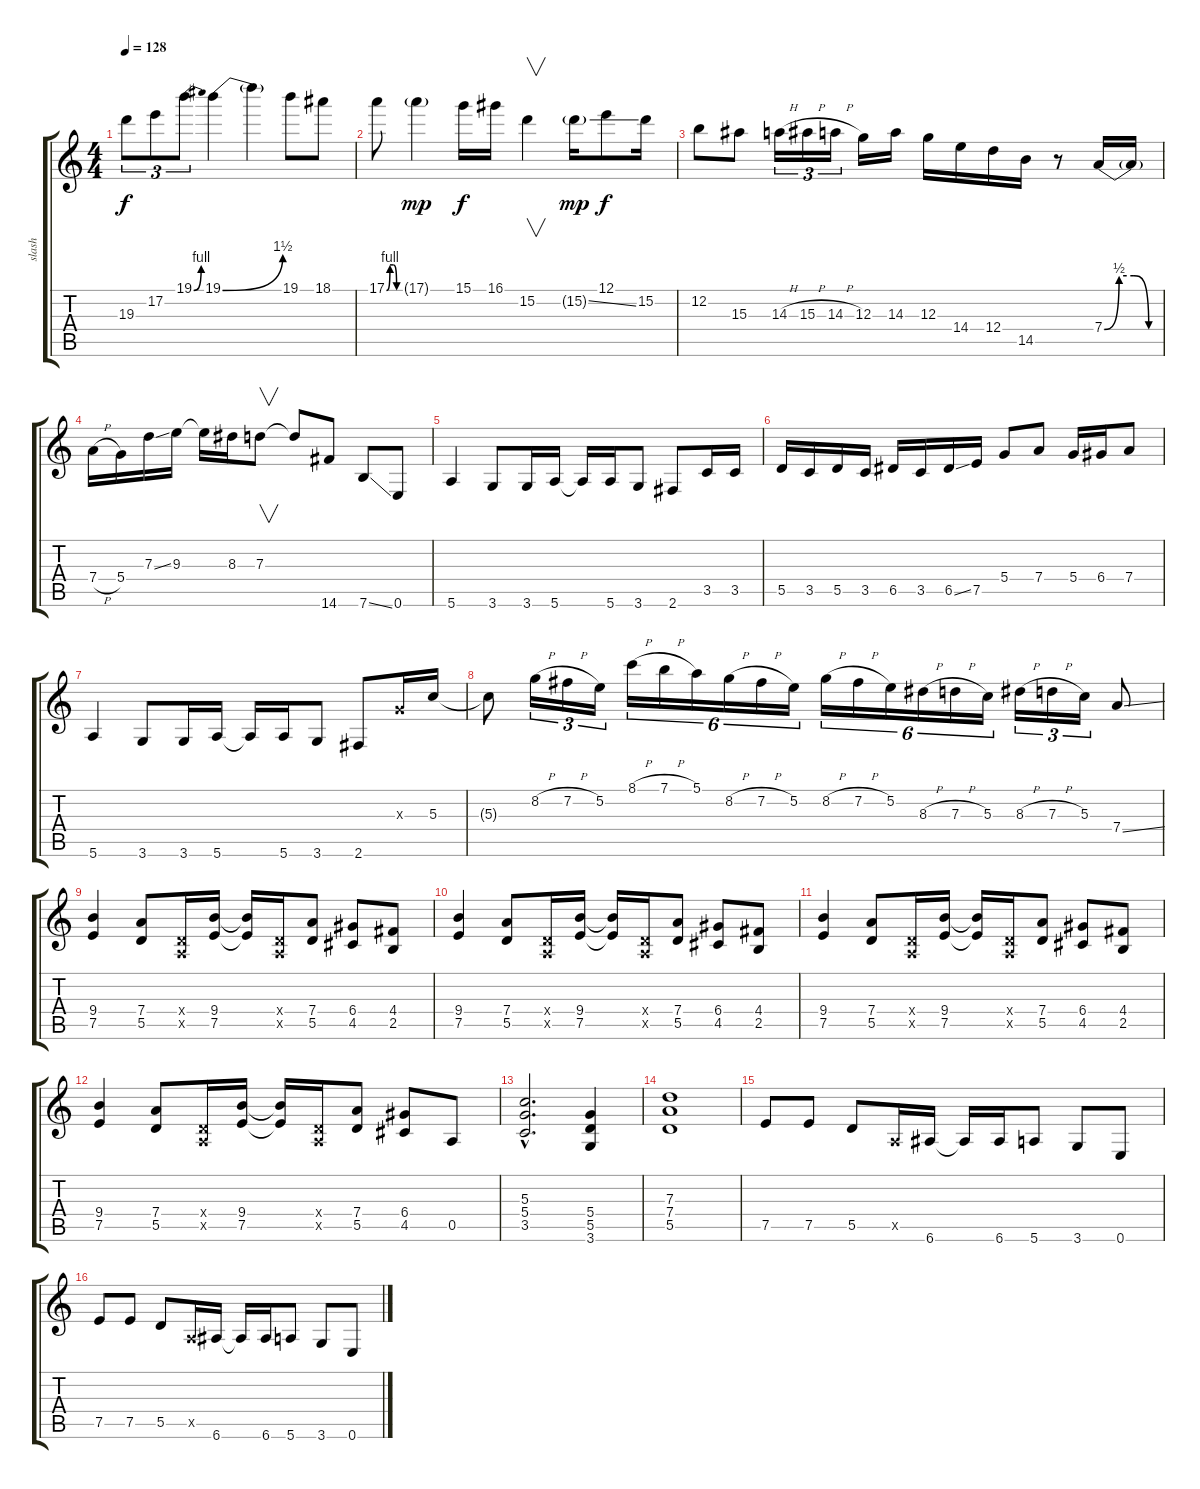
\track ("slash" "slash") {instrument distortionguitar}
\staff {score tabs}
\tuning (E4 B3 G3 D3 A2 E2) {hide}
\ts (4 4)
\tempo 128
\clef g2
\ks c
19.3.8{tu (3 2) dy f} 17.2.8{tu (3 2)} 19.1{be (bend 0 0 60 4)}.8{tu (3 2)} 19.1{be (bend 0 0 60 6)}.4 19.1{t}.4 19.1.8 18.1.8 |
17.1{be (custom 0 0 15 4 30 4 45 0 60 0)}.8 17.1{g}.4{dy mp} 15.1.16{dy f} 16.1.16 15.2.4{v} 15.2{ss g}.16{dy mp} 12.1.8{dy f} 15.2.16 |
12.2.8 15.3.8 14.3{h}.16{tu (3 2)} 15.3{h}.16{tu (3 2)} 14.3{h}.16{tu (3 2)} 12.3.16 14.3.16 12.3.16 14.4.16 12.4.16 14.5.16 r.8 7.4{be (custom 0 0 15 2 30 2 45 0 60 0)}.16 7.4{t}.16 |
7.4{h}.16 5.4.16 7.3{ss}.16 9.3.16 9.3{t}.16 8.3.16 7.3.8{v} 7.3{t}.8 14.6.8 7.6{ss}.8 0.6.8 |
5.6.4 3.6.8 3.6.16 5.6.16 5.6{t}.16 5.6.16 3.6.8 2.6.8 3.5.16 3.5.16 |
5.5.16 3.5.16 5.5.16 3.5.16 6.5.16 3.5.16 6.5{ss}.16 7.5.16 5.4.8 7.4.8 5.4.16 6.4.16 7.4.8 |
5.6.4 3.6.8 3.6.16 5.6.16 5.6{t}.16 5.6.16 3.6.8 2.6.8 0.3{x}.16 5.3.16 |
5.3{t}.8 8.2{h}.16{tu (3 2)} 7.2{h}.16{tu (3 2)} 5.2.16{tu (3 2)} 8.1{h}.16{tu (6 4)} 7.1{h}.16{tu (6 4)} 5.1.16{tu (6 4)} 8.2{h}.16{tu (6 4)} 7.2{h}.16{tu (6 4)} 5.2.16{tu (6 4)} 8.2{h}.16{tu (6 4)} 7.2{h}.16{tu (6 4)} 5.2.16{tu (6 4)} 8.3{h}.16{tu (6 4)} 7.3{h}.16{tu (6 4)} 5.3.16{tu (6 4)} 8.3{h}.16{tu (3 2)} 7.3{h}.16{tu (3 2)} 5.3.16{tu (3 2)} 7.4{ss}.8 |
(9.4 7.5).4 (7.4 5.5).8 (0.4{x} 0.5{x}).16 (9.4 7.5).16 (9.4{t} 7.5{t}).16 (0.4{x} 0.5{x}).16 (7.4 5.5).8 (6.4 4.5).8 (4.4 2.5).8 |
(9.4 7.5).4 (7.4 5.5).8 (0.4{x} 0.5{x}).16 (9.4 7.5).16 (9.4{t} 7.5{t}).16 (0.4{x} 0.5{x}).16 (7.4 5.5).8 (6.4 4.5).8 (4.4 2.5).8 |
(9.4 7.5).4 (7.4 5.5).8 (0.4{x} 0.5{x}).16 (9.4 7.5).16 (9.4{t} 7.5{t}).16 (0.4{x} 0.5{x}).16 (7.4 5.5).8 (6.4 4.5).8 (4.4 2.5).8 |
(9.4 7.5).4 (7.4 5.5).8 (0.4{x} 0.5{x}).16 (9.4 7.5).16 (9.4{t} 7.5{t}).16 (0.4{x} 0.5{x}).16 (7.4 5.5).8 (6.4 4.5).8 0.5.8 |
(5.3{hac} 5.4{hac} 3.5{hac}).2{d} (5.4 5.5 3.6).4 |
(7.3 7.4 5.5).1 |
7.5.8 7.5.8 5.5.8 0.5{x}.16 6.6.16 6.6{t}.16 6.6.16 5.6.8 3.6.8 0.6.8 |
7.5.8 7.5.8 5.5.8 0.5{x}.16 6.6.16 6.6{t}.16 6.6.16 5.6.8 3.6.8 0.6.8
